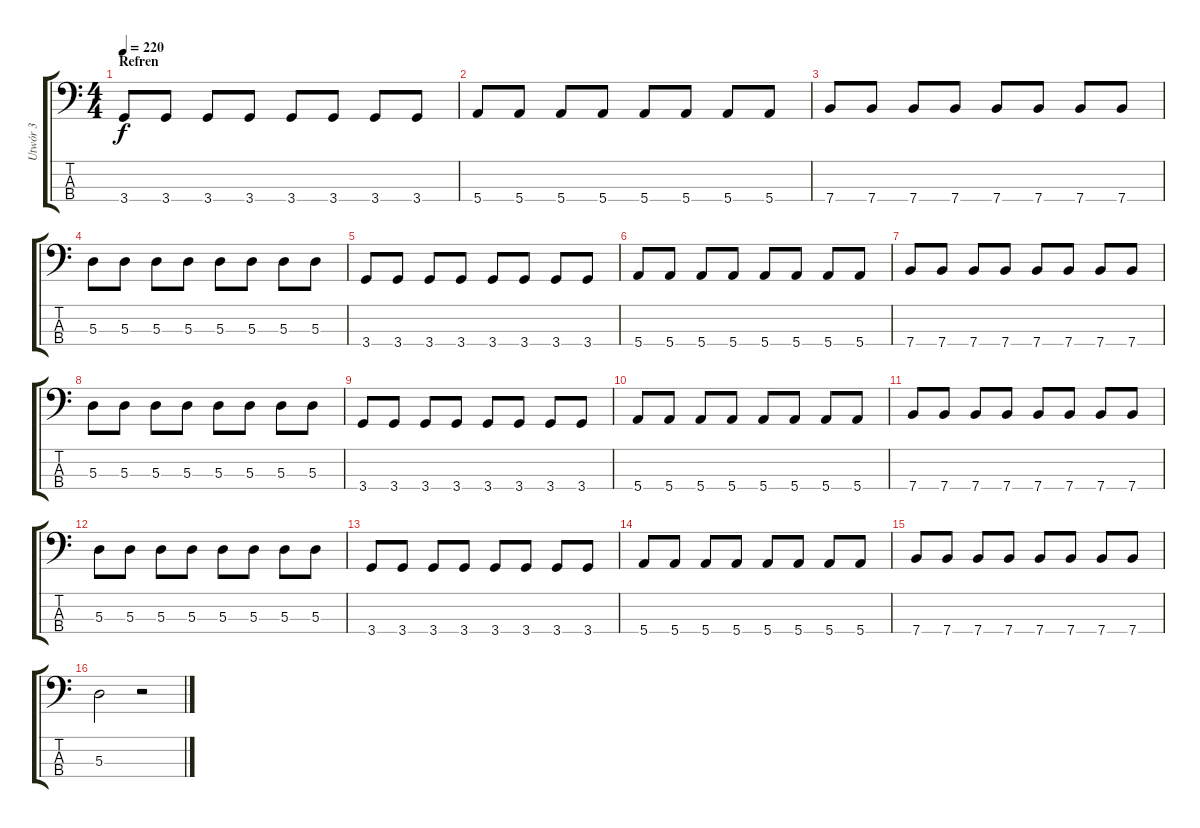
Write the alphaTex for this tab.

\track ("Utwór 3" "Utwór 3") {instrument electricbasspick}
\staff {score tabs}
\tuning (G2 D2 A1 E1) {hide}
\ts (4 4)
\section ("" "Refren")
\tempo 220
\clef f4
\ks c
3.4.8{dy f} 3.4.8 3.4.8 3.4.8 3.4.8 3.4.8 3.4.8 3.4.8 |
5.4.8 5.4.8 5.4.8 5.4.8 5.4.8 5.4.8 5.4.8 5.4.8 |
7.4.8 7.4.8 7.4.8 7.4.8 7.4.8 7.4.8 7.4.8 7.4.8 |
5.3.8 5.3.8 5.3.8 5.3.8 5.3.8 5.3.8 5.3.8 5.3.8 |
3.4.8 3.4.8 3.4.8 3.4.8 3.4.8 3.4.8 3.4.8 3.4.8 |
5.4.8 5.4.8 5.4.8 5.4.8 5.4.8 5.4.8 5.4.8 5.4.8 |
7.4.8 7.4.8 7.4.8 7.4.8 7.4.8 7.4.8 7.4.8 7.4.8 |
5.3.8 5.3.8 5.3.8 5.3.8 5.3.8 5.3.8 5.3.8 5.3.8 |
3.4.8 3.4.8 3.4.8 3.4.8 3.4.8 3.4.8 3.4.8 3.4.8 |
5.4.8 5.4.8 5.4.8 5.4.8 5.4.8 5.4.8 5.4.8 5.4.8 |
7.4.8 7.4.8 7.4.8 7.4.8 7.4.8 7.4.8 7.4.8 7.4.8 |
5.3.8 5.3.8 5.3.8 5.3.8 5.3.8 5.3.8 5.3.8 5.3.8 |
3.4.8 3.4.8 3.4.8 3.4.8 3.4.8 3.4.8 3.4.8 3.4.8 |
5.4.8 5.4.8 5.4.8 5.4.8 5.4.8 5.4.8 5.4.8 5.4.8 |
7.4.8 7.4.8 7.4.8 7.4.8 7.4.8 7.4.8 7.4.8 7.4.8 |
5.3.2 r.2
